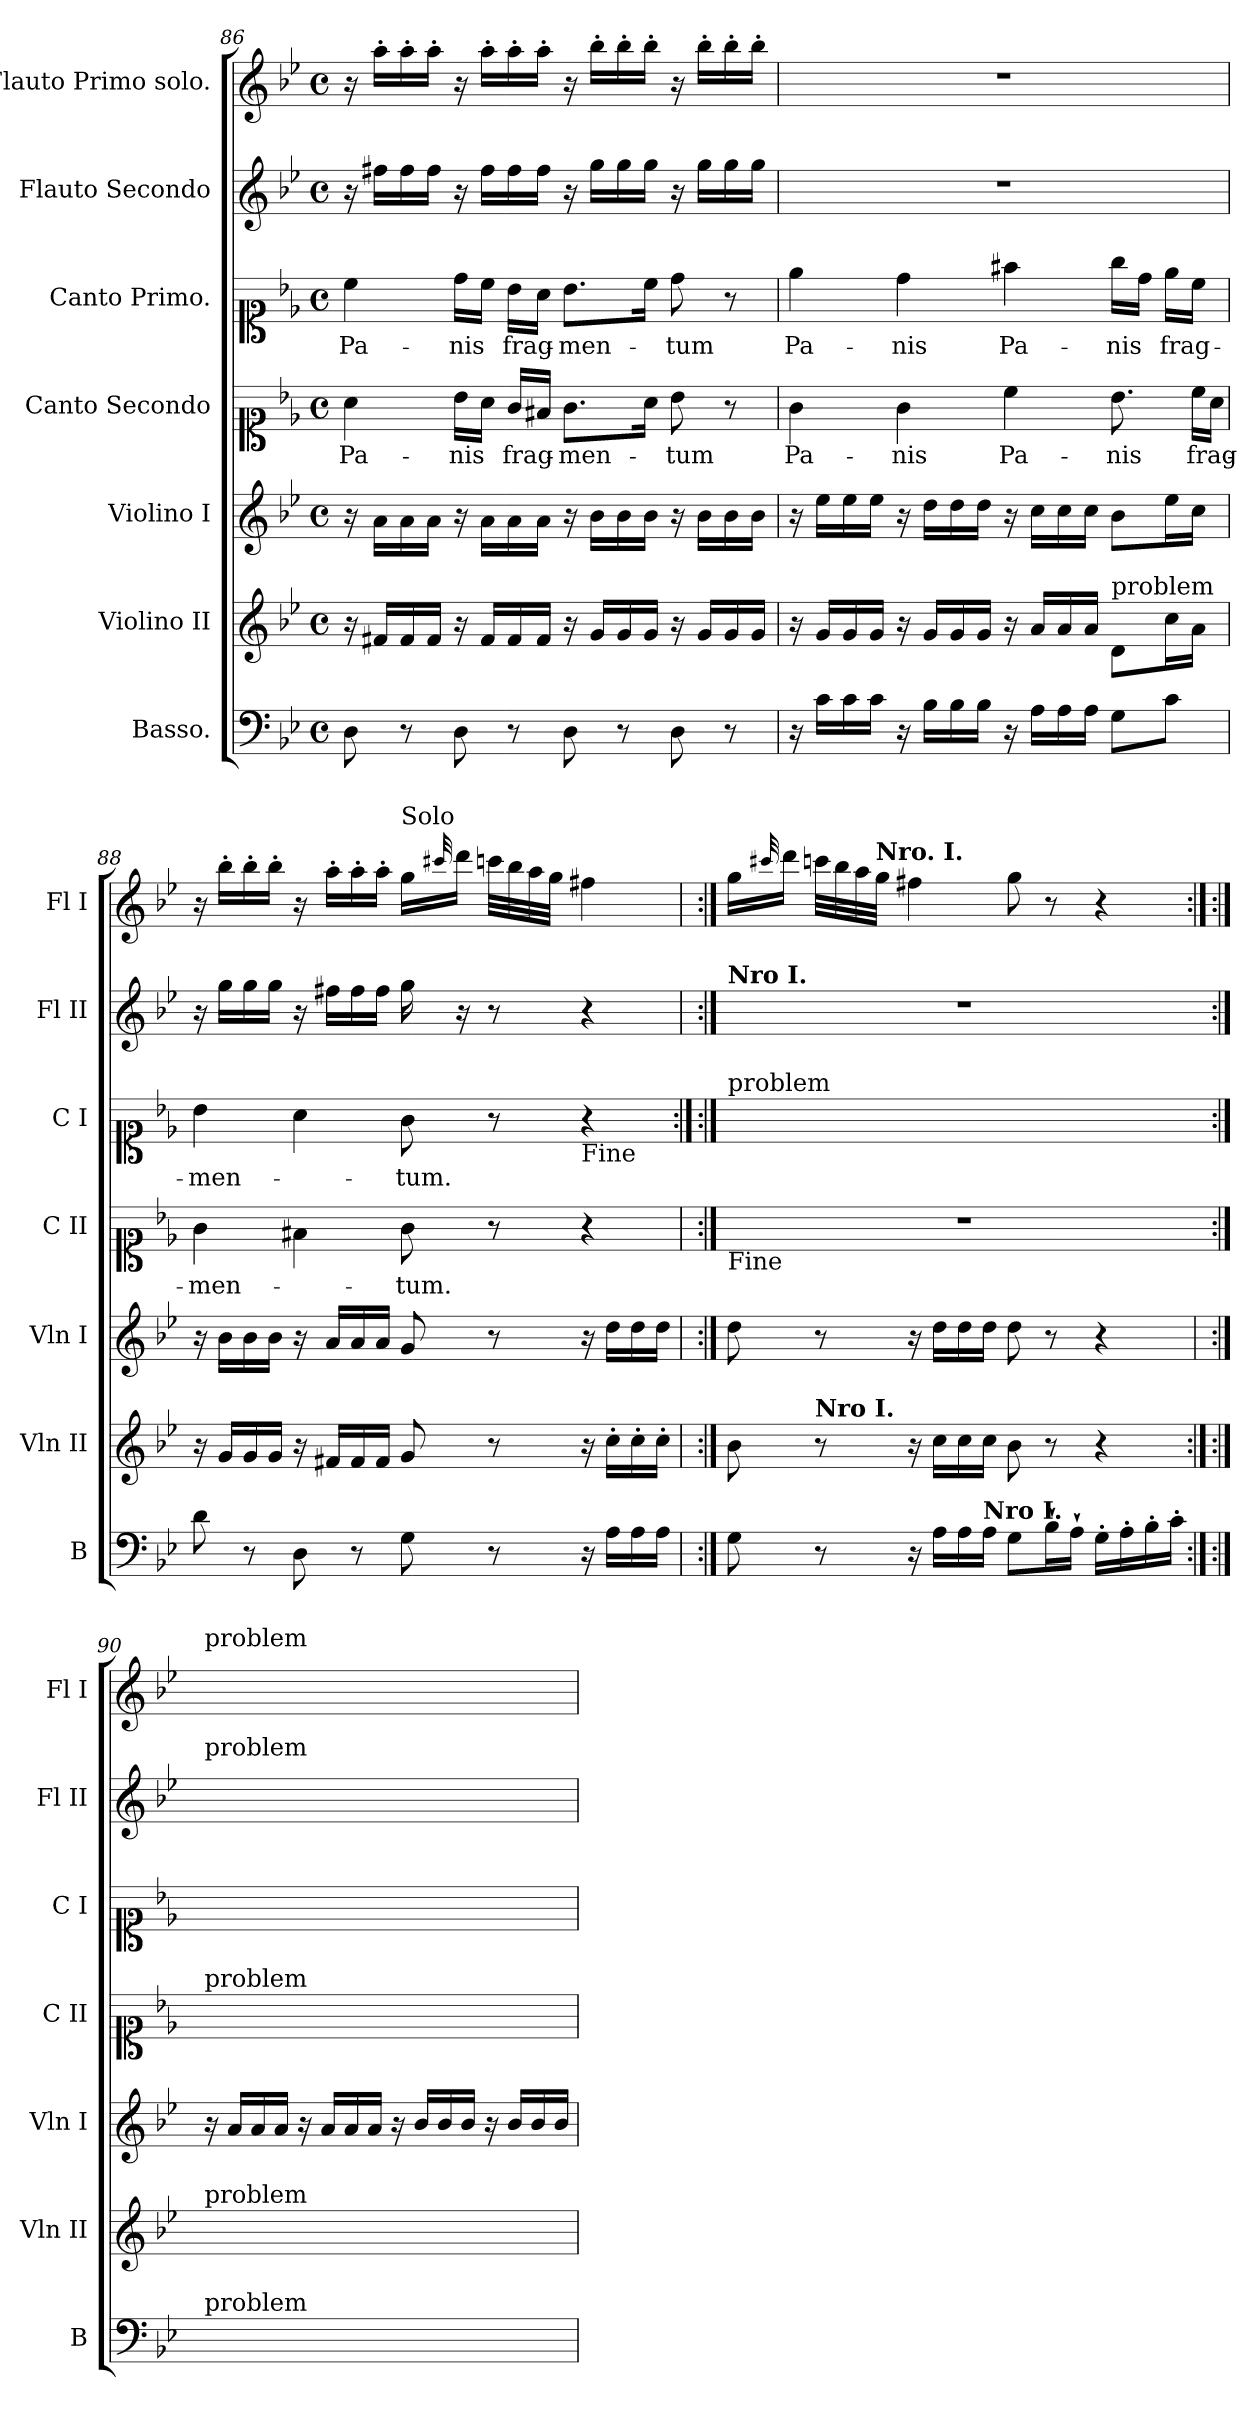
**kern	**kern	**dynam	**kern	**kern	**text	**kern	**text	**kern	**dynam	**kern	**dynam
*part7	*part6	*part6	*part5	*part4	*part4	*part3	*part3	*part2	*part2	*part1	*part1
*staff7	*staff6	*staff6	*staff5	*staff4	*staff4	*staff3	*staff3	*staff2	*staff2	*staff1	*staff1
*I"Basso.	*I"Violino II	*	*I"Violino I	*I"Canto Secondo	*	*I"Canto Primo.	*	*I"Flauto Secondo	*	*I"Flauto Primo solo.	*
*I'B	*I'Vln II	*	*I'Vln I	*I'C II	*	*I'C I	*	*I'Fl II	*	*I'Fl I	*
*clefF4	*clefG2	*	*clefG2	*clefC1	*	*clefC1	*	*clefG2	*	*clefG2	*
*k[b-e-]	*k[b-e-]	*	*k[b-e-]	*k[b-e-]	*	*k[b-e-]	*	*k[b-e-]	*	*k[b-e-]	*
*g:	*g:	*	*g:	*g:	*	*g:	*	*g:	*	*g:	*
*M4/4	*M4/4	*	*M4/4	*M4/4	*	*M4/4	*	*M4/4	*	*M4/4	*
*met(c)	*met(c)	*	*met(c)	*met(c)	*	*met(c)	*	*met(c)	*	*met(c)	*
=86	=86	=86	=86	=86	=86	=86	=86	=86	=86	=86	=86
8D\	16r	.	16r	4a\	Pa-	4cc\	Pa-	16r	.	16r	.
.	16f#X/LL	.	16a\LL	.	.	.	.	16ff#X\LL	.	16aa'\LL	.
8r	16f#/	.	16a\	.	.	.	.	16ff#\	.	16aa'\	.
.	16f#/JJ	.	16a\JJ	.	.	.	.	16ff#\JJ	.	16aa'\JJ	.
8D\	16r	.	16r	16b-\LL	-nis	16dd\LL	-nis	16r	.	16r	.
.	16f#/LL	.	16a\LL	16a\JJ	.	16cc\JJ	.	16ff#\LL	.	16aa'\LL	.
8r	16f#/	.	16a\	16g/LL	frag-	16b-\LL	frag-	16ff#\	.	16aa'\	.
.	16f#/JJ	.	16a\JJ	16f#X/JJ	.	16a\JJ	.	16ff#\JJ	.	16aa'\JJ	.
8D\	16r	.	16r	8.g\L	-men-	8.b-\L	-men-	16r	.	16r	.
.	16g/LL	.	16b-\LL	.	.	.	.	16gg\LL	.	16bb-'\LL	.
8r	16g/	.	16b-\	.	.	.	.	16gg\	.	16bb-'\	.
.	16g/JJ	.	16b-\JJ	16a\Jk	.	16cc\Jk	.	16gg\JJ	.	16bb-'\JJ	.
8D\	16r	.	16r	8b-\	-tum	8dd\	-tum	16r	.	16r	.
.	16g/LL	.	16b-\LL	.	.	.	.	16gg\LL	.	16bb-'\LL	.
8r	16g/	.	16b-\	8r	.	8r	.	16gg\	.	16bb-'\	.
.	16g/JJ	.	16b-\JJ	.	.	.	.	16gg\JJ	.	16bb-'\JJ	.
=87	=87	=87	=87	=87	=87	=87	=87	=87	=87	=87	=87
16r	16r	.	16r	4g\	Pa-	4ee-\	Pa-	1r	.	1r	.
16c\LL	16g/LL	.	16ee-\LL	.	.	.	.	.	.	.	.
16c\	16g/	.	16ee-\	.	.	.	.	.	.	.	.
16c\JJ	16g/JJ	.	16ee-\JJ	.	.	.	.	.	.	.	.
16r	16r	.	16r	4g\	-nis	4dd\	-nis	.	.	.	.
16B-\LL	16g/LL	.	16dd\LL	.	.	.	.	.	.	.	.
16B-\	16g/	.	16dd\	.	.	.	.	.	.	.	.
16B-\JJ	16g/JJ	.	16dd\JJ	.	.	.	.	.	.	.	.
16r	16r	.	16r	4cc\	Pa-	4ff#X\	Pa-	.	.	.	.
16A\LL	16a/LL	.	16cc\LL	.	.	.	.	.	.	.	.
16A\	16a/	.	16cc\	.	.	.	.	.	.	.	.
16A\JJ	16a/JJ	.	16cc\JJ	.	.	.	.	.	.	.	.
!	!LO:TX:a:t=problem	!	!	!	!	!	!	!	!	!	!
8G\L	8d/L	.	8b-\L	8.b-\	-nis	16gg\LL	-nis	.	.	.	.
.	.	.	.	.	.	16dd\JJ	.	.	.	.	.
8c\J	16cc\L	.	16ee-\L	.	.	16ee-\LL	frag-	.	.	.	.
!	!	!	!	!LO:N:vis=16	!	!	!	!	!	!	!
.	16a\JJ	.	16cc\JJ	32cc\LL	frag-	16cc\JJ	.	.	.	.	.
!	!	!	!	!LO:N:vis=16	!	!	!	!	!	!	!
.	.	.	.	32a\JJ	.	.	.	.	.	.	.
=88	=88	=88	=88	=88	=88	=88	=88	=88	=88	=88	=88
8d\	16r	.	16r	4g\	-men-	4b-\	-men-	16r	.	16r	.
.	16g/LL	.	16b-\LL	.	.	.	.	16gg\LL	.	16bb-'\LL	.
8r	16g/	.	16b-\	.	.	.	.	16gg\	.	16bb-'\	.
.	16g/JJ	.	16b-\JJ	.	.	.	.	16gg\JJ	.	16bb-'\JJ	.
8D\	16r	.	16r	4f#X\	.	4a\	.	16r	.	16r	.
.	16f#X/LL	.	16a/LL	.	.	.	.	16ff#X\LL	.	16aa'\LL	.
8r	16f#/	.	16a/	.	.	.	.	16ff#\	.	16aa'\	.
.	16f#/JJ	.	16a/JJ	.	.	.	.	16ff#\JJ	.	16aa'\JJ	.
!	!	!	!	!	!	!	!	!	!	!LO:TX:a:t=Solo	!
8G\	8g/	.	8g/	8g\	-tum.	8g\	-tum.	16gg\	.	16gg\LL	.
.	.	.	.	.	.	.	.	.	.	32qqccc#X/	.
.	.	.	.	.	.	.	.	16r	.	16ddd\JJ	.
8r	8r	.	8r	8r	.	8r	.	8r	.	32cccn\LLL	.
.	.	.	.	.	.	.	.	.	.	32bb-\	.
.	.	.	.	.	.	.	.	.	.	32aa\	.
.	.	.	.	.	.	.	.	.	.	32gg\JJJ	.
!	!	!	!	!	!	!LO:TX:b:t=Fine	!	!	!	!	!
16r	16r	.	16r	4r	.	4r	.	4r	.	4ff#X\	.
16A\LL	16cc'\LL	.	16dd\LL	.	.	.	.	.	.	.	.
16A\	16cc'\	.	16dd\	.	.	.	.	.	.	.	.
16A\JJ	16cc'\JJ	.	16dd\JJ	.	.	.	.	.	.	.	.
=89	=89	=89	=89	=89	=89	=89:|!	=89	=89	=89	=89	=89
!	!	!	!	!	!	!	!	!LO:TX:a:B:t=Nro I.	!	!	!
!	!	!	!	!	!	!LO:TX:a:t=problem	!	!	!	!	!
!	!	!	!	!LO:TX:b:t=Fine	!	!	!	!	!	!	!
8G\	8b-\	.	8dd\	1r	.	1ryy	.	1r	.	16gg\LL	.
.	.	.	.	.	.	.	.	.	.	32qqccc#X/	.
.	.	.	.	.	.	.	.	.	.	16ddd\JJ	.
!	!LO:TX:a:B:t=Nro I.	!	!	!	!	!	!	!	!	!	!
8r	8r	.	8r	.	.	.	.	.	.	32cccn\LLL	.
.	.	.	.	.	.	.	.	.	.	32bb-\	.
.	.	.	.	.	.	.	.	.	.	32aa\	.
!	!	!	!	!	!	!	!	!	!	!LO:TX:a:B:t=Nro. I.	!
.	.	.	.	.	.	.	.	.	.	32gg\JJJ	.
16r	16r	.	16r	.	.	.	.	.	.	4ff#X\	.
16A\LL	16cc\LL	.	16dd\LL	.	.	.	.	.	.	.	.
16A\	16cc\	.	16dd\	.	.	.	.	.	.	.	.
!LO:TX:a:B:t=Nro I.	!	!	!	!	!	!	!	!	!	!	!
16A\JJ	16cc\JJ	.	16dd\JJ	.	.	.	.	.	.	.	.
8G\L	8b-\	.	8dd\	.	.	.	.	.	.	8gg\	.
16B-`\L	8r	.	8r	.	.	.	.	.	.	8r	.
16A`\JJ	.	.	.	.	.	.	.	.	.	.	.
16G'\LL	4r	.	4r	.	.	.	.	.	.	4r	.
16A'\	.	.	.	.	.	.	.	.	.	.	.
16B-'\	.	.	.	.	.	.	.	.	.	.	.
16c'\JJ	.	.	.	.	.	.	.	.	.	.	.
=90:|!	=90:|!	=90:|!	=90	=90:|!	=90:|!	=90	=90:|!	=90:|!	=90:|!	=90:|!	=90:|!
!	!	!	!	!	!	!	!	!	!	!LO:TX:a:t=problem	!
!	!	!	!	!	!	!	!	!LO:TX:a:t=problem	!	!	!
!	!	!	!	!LO:TX:a:t=problem	!	!	!	!	!	!	!
!	!LO:TX:a:t=problem	!	!	!	!	!	!	!	!	!	!
!LO:TX:a:t=problem	!	!	!	!	!	!	!	!	!	!	!
8D`\yy	16ryy	.	16r	4f#X/yy	Pa-	4a\yy	Pa-	16ryy	.	16ryy	.
!	!	!	!	!	!	!	!	!	!LO:DY:b	!	!LO:DY:b
.	16f#X`/LLyy	.	16a/LL	.	.	.	.	16ff#X'\LLyy	pianiſsimo	16aa'\LLyy	pianiſsimo
8ryy	16f#`/yy	pianiſs	16a/	.	.	.	.	16ff#'\yy	.	16aa'\yy	.
.	16f#`/JJyy	.	16a/JJ	.	.	.	.	16ff#'\JJyy	.	16aa'\JJyy	.
8D`\yy	16ryy	.	16r	8f#/Lyy	-nis	8a\Lyy	-nis	16ryy	.	16ryy	.
.	16f#`/LLyy	.	16a/LL	.	.	.	.	16ff#'\LLyy	.	16aa`\LLyy	.
8ryy	16f#`/yy	.	16a/	8f#/Jyy	frag-	8a\Jyy	frag-	16ff#'\yy	.	16aa`\yy	.
.	16f#`/JJyy	.	16a/JJ	.	.	.	.	16ff#'\JJyy	.	16aa`\JJyy	.
8D`\yy	16ryy	.	16r	4g\yy	-men-	4b-\yy	-men-	16ryy	.	16ryy	.
.	16g'/LLyy	.	16b-/LL	.	.	.	.	16gg'\LLyy	.	16bb-'\LLyy	.
8ryy	16g'/yy	.	16b-/	.	.	.	.	16gg'\yy	.	16bb-'\yy	.
.	16g'/JJyy	.	16b-/JJ	.	.	.	.	16gg'\JJyy	.	16bb-'\JJyy	.
8D`\yy	16ryy	.	16r	4g\yy	-tum	4b-\yy	-tum	16ryy	.	16ryy	.
.	16g'/LLyy	.	16b-/LL	.	.	.	.	16gg'\LLyy	.	16bb-'\LLyy	.
8ryy	16g'/yy	.	16b-/	.	.	.	.	16gg'\yy	.	16bb-'\yy	.
.	16g'/JJyy	.	16b-/JJ	.	.	.	.	16gg'\JJyy	.	16bb-'\JJyy	.
=	=	=	=	=	=	=	=	=	=	=	=
*-	*-	*-	*-	*-	*-	*-	*-	*-	*-	*-	*-
